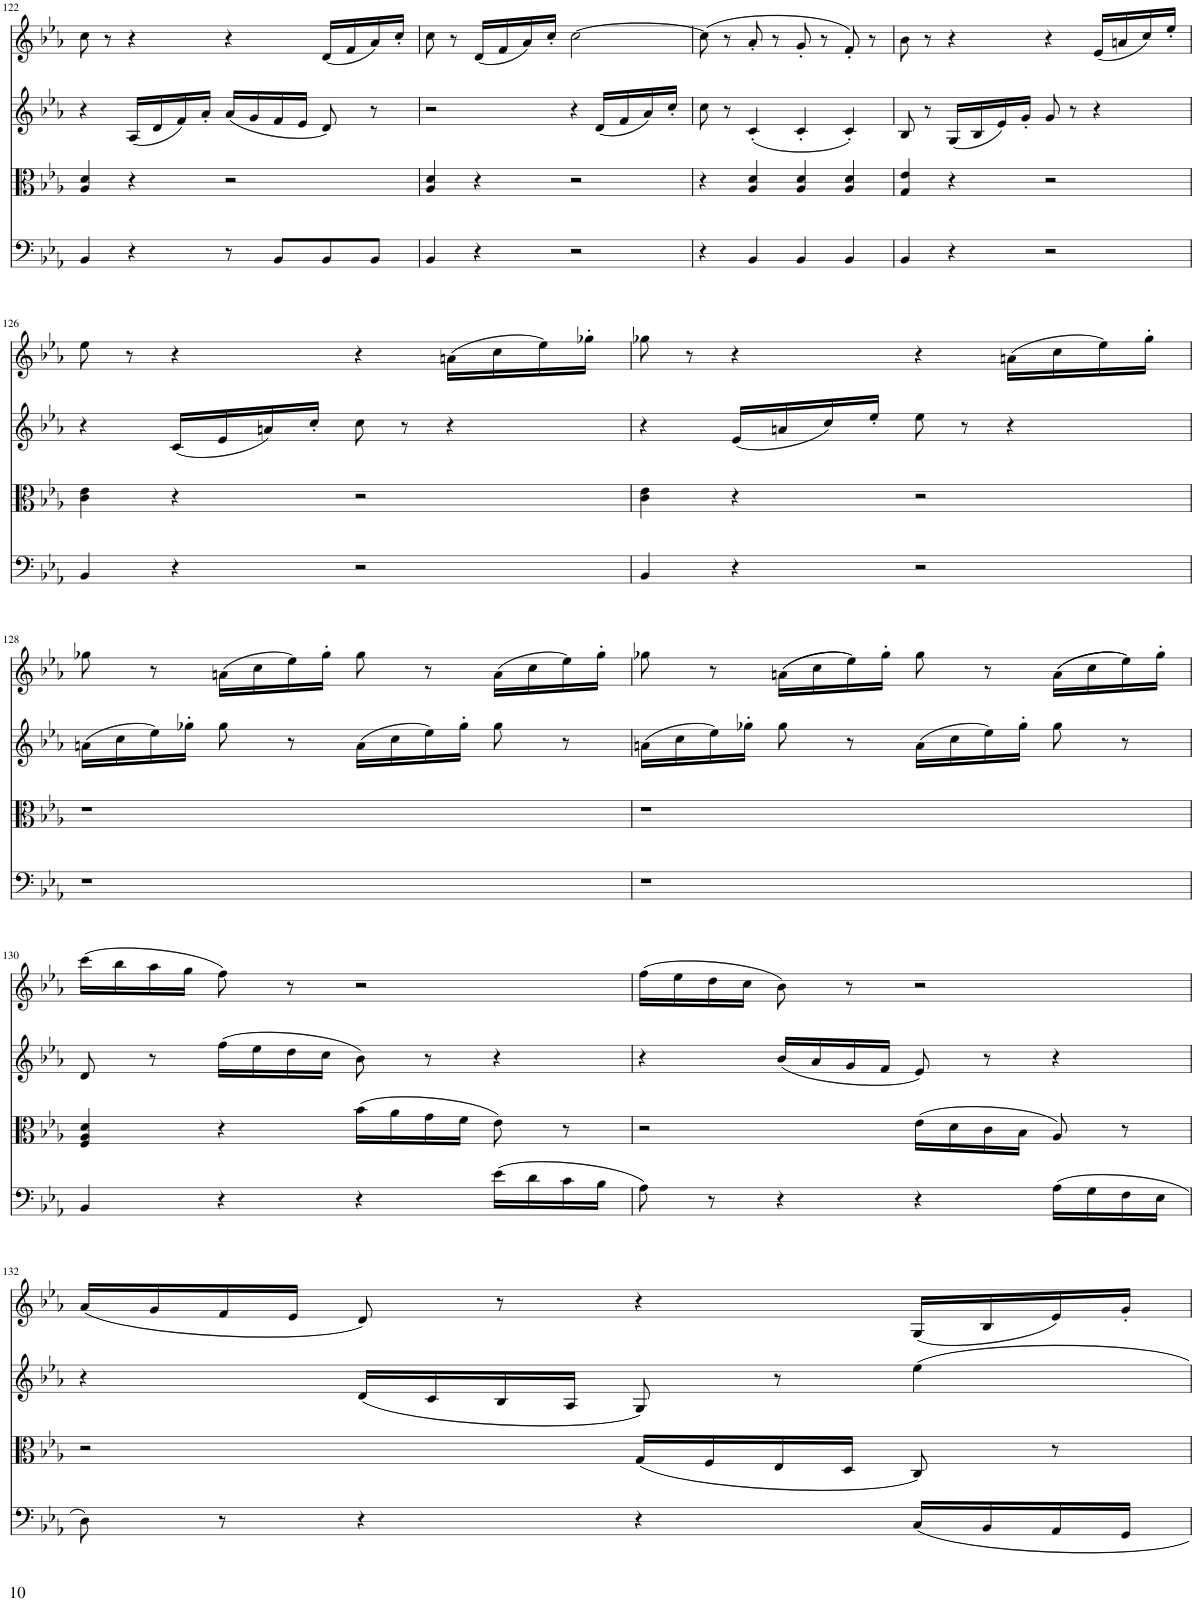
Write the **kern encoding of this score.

**kern	**kern	**kern	**kern
*part4	*part3	*part2	*part1
*staff4	*staff3	*staff2	*staff1
*I"Piano	*I"Piano	*I"Piano	*I"Piano
*I'Pno	*I'Pno	*I'Pno	*I'Pno
!!LO:PB:g=z
*clefF4	*clefC3	*clefG2	*clefG2
*k[b-e-a-]	*k[b-e-a-]	*k[b-e-a-]	*k[b-e-a-]
*M4/4	*M4/4	*M4/4	*M4/4
*met(c)	*met(c)	*met(c)	*met(c)
=122	=122	=122	=122
4BB-/	4A-/ 4d/	4r	8cc\
.	.	.	8r
4r	4r	(16A-/LL	4r
.	.	16d/	.
.	.	16f/)	.
.	.	16a-'/JJ	.
8r	2r	(16a-/LL	4r
.	.	16g/	.
8BB-/L	.	16f/	.
.	.	16e-/JJ	.
8BB-/	.	8d/)	(16d/LL
.	.	.	16f/
8BB-/J	.	8r	16a-/)
.	.	.	16cc'/JJ
=123	=123	=123	=123
4BB-/	4A-/ 4d/	2r	8cc\
.	.	.	8r
4r	4r	.	(16d/LL
.	.	.	16f/
.	.	.	16a-/)
.	.	.	16cc'/JJ
2r	2r	4r	[2cc\
.	.	(16d/LL	.
.	.	16f/	.
.	.	16a-/)	.
.	.	16cc'/JJ	.
=124	=124	=124	=124
4r	4r	8cc\	(8cc\]
.	.	8r	8r
4BB-/	4A-/ 4d/	(4c'/	8a-'/
.	.	.	8r
4BB-/	4A-/ 4d/	4c'/	8g'/
.	.	.	8r
4BB-/	4A-/ 4d/	4c'/)	8f'/)
.	.	.	8r
=125	=125	=125	=125
4BB-/	4G/ 4e-/	8B-/	8b-\
.	.	8r	8r
4r	4r	(16G/LL	4r
.	.	16B-/	.
.	.	16e-/)	.
.	.	16g'/JJ	.
2r	2r	8g/	4r
.	.	8r	.
.	.	4r	(16e-/LL
.	.	.	16an/
.	.	.	16cc/)
.	.	.	16ee-'/JJ
!!LO:LB:g=z
=126	=126	=126	=126
4BB-/	4c\ 4e-\	4r	8ee-\
.	.	.	8r
4r	4r	(16c/LL	4r
.	.	16e-/	.
.	.	16an/)	.
.	.	16cc'/JJ	.
2r	2r	8cc\	4r
.	.	8r	.
.	.	4r	(16an\LL
.	.	.	16cc\
.	.	.	16ee-\)
.	.	.	16gg-X'\JJ
=127	=127	=127	=127
4BB-/	4c\ 4e-\	4r	8gg-X\
.	.	.	8r
4r	4r	(16e-/LL	4r
.	.	16an/	.
.	.	16cc/)	.
.	.	16ee-'/JJ	.
2r	2r	8ee-\	4r
.	.	8r	.
.	.	4r	(16an\LL
.	.	.	16cc\
.	.	.	16ee-\)
.	.	.	16gg-'\JJ
!!LO:LB:g=z
=128	=128	=128	=128
1r	1r	(16an\LL	8gg-X\
.	.	16cc\	.
.	.	16ee-\)	8r
.	.	16gg-X'\JJ	.
.	.	8gg-\	(16an\LL
.	.	.	16cc\
.	.	8r	16ee-\)
.	.	.	16gg-'\JJ
.	.	(16a\LL	8gg-\
.	.	16cc\	.
.	.	16ee-\)	8r
.	.	16gg-'\JJ	.
.	.	8gg-\	(16a\LL
.	.	.	16cc\
.	.	8r	16ee-\)
.	.	.	16gg-'\JJ
=129	=129	=129	=129
1r	1r	(16an\LL	8gg-X\
.	.	16cc\	.
.	.	16ee-\)	8r
.	.	16gg-X'\JJ	.
.	.	8gg-\	((16an\LL
.	.	.	16cc\
.	.	8r	16ee-\))
.	.	.	16gg-'\JJ
.	.	(16a\LL	8gg-\
.	.	16cc\	.
.	.	16ee-\)	8r
.	.	16gg-'\JJ	.
.	.	8gg-\	((16a\LL
.	.	.	16cc\
.	.	8r	16ee-\))
.	.	.	16gg-'\JJ
!!LO:LB:g=z
=130	=130	=130	=130
4BB-/	4F/ 4A-/ 4d/	8d/	(16ccc\LL
.	.	.	16bb-\
.	.	8r	16aa-\
.	.	.	16gg\JJ
4r	4r	(16ff\LL	8ff\)
.	.	16ee-\	.
.	.	16dd\	8r
.	.	16cc\JJ	.
4r	(16b-\LL	8b-\)	2r
.	16a-\	.	.
.	16g\	8r	.
.	16f\JJ	.	.
(16e-\LL	8e-\)	4r	.
16d\	.	.	.
16c\	8r	.	.
16B-\JJ	.	.	.
=131	=131	=131	=131
8A-\)	2r	4r	(16ff\LL
.	.	.	16ee-\
8r	.	.	16dd\
.	.	.	16cc\JJ
4r	.	(16b-/LL	8b-\)
.	.	16a-/	.
.	.	16g/	8r
.	.	16f/JJ	.
4r	(16e-\LL	8e-/)	2r
.	16d\	.	.
.	16c\	8r	.
.	16B-\JJ	.	.
(16A-\LL	8A-/)	4r	.
16G\	.	.	.
16F\	8r	.	.
16E-\JJ	.	.	.
!!LO:LB:g=z
=132	=132	=132	=132
8D\)	2r	4r	(16a-/LL
.	.	.	16g/
8r	.	.	16f/
.	.	.	16e-/JJ
4r	.	(16d/LL	8d/)
.	.	16c/	.
.	.	16B-/	8r
.	.	16A-/JJ	.
4r	(16G/LL	8G/)	4r
.	16F/	.	.
.	16E-/	8r	.
.	16D/JJ	.	.
16C/LL	8C/)	4ee-\	(16G/LL
16BB-/	.	.	16B-/
16AA-/	8r	.	16e-/)
16GG/JJ	.	.	16g'/JJ
=	=	=	=
*-	*-	*-	*-
